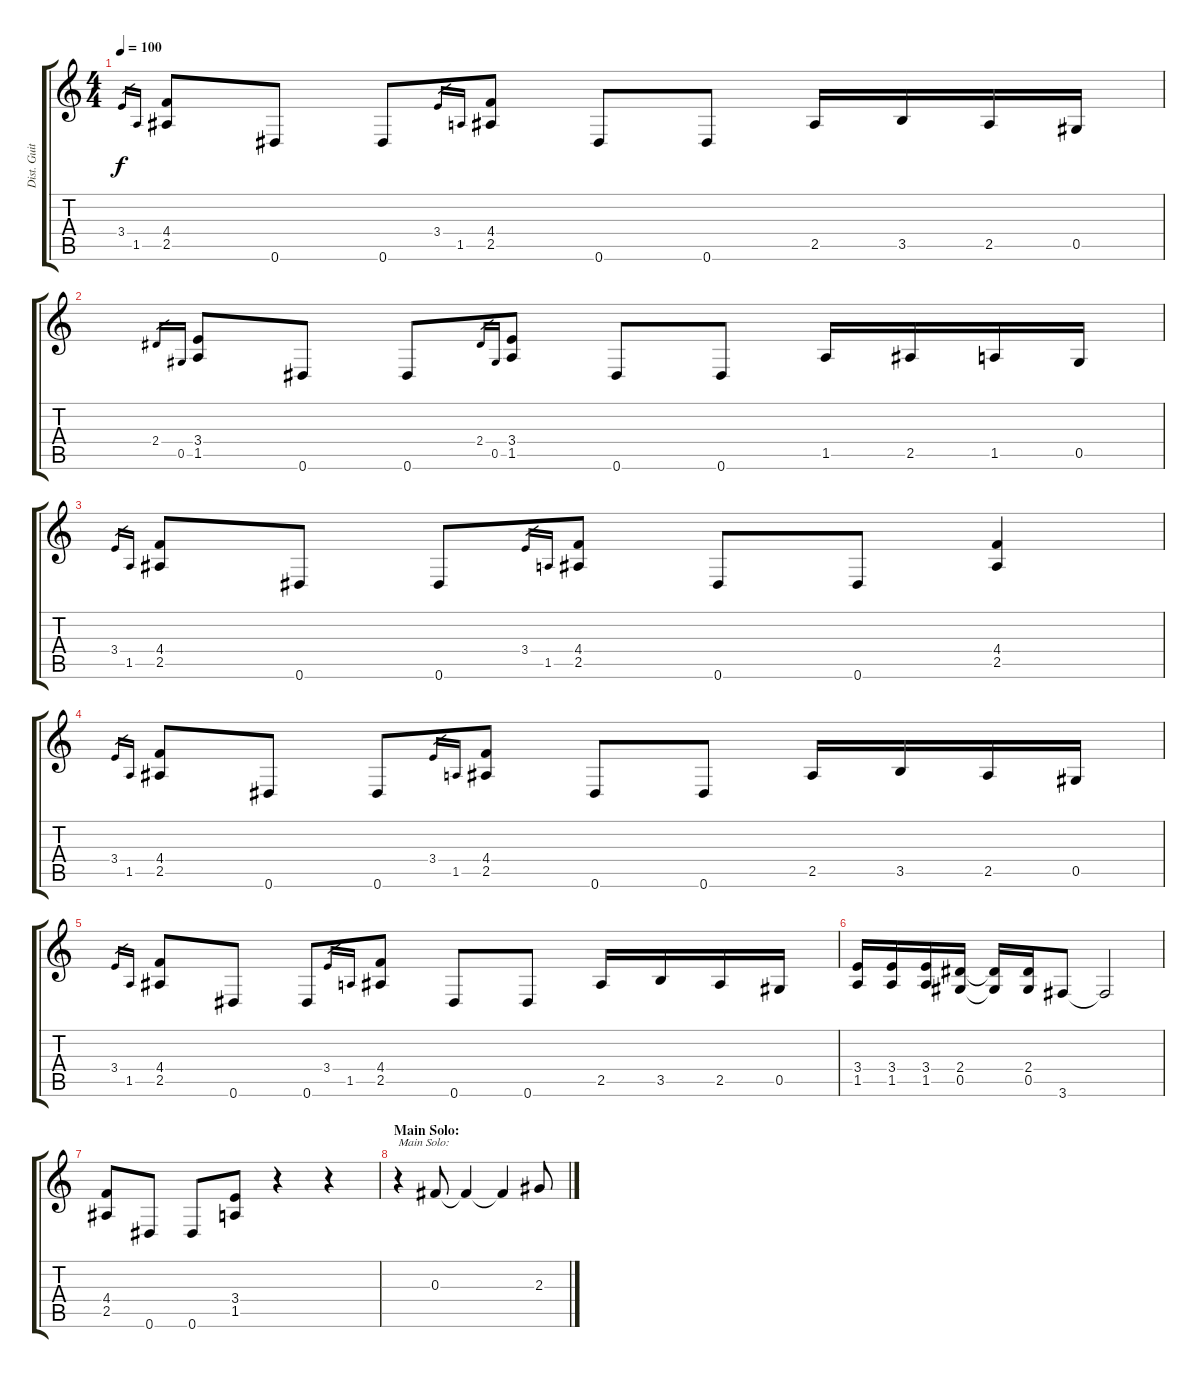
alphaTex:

\track ("Dist. Guitar 1" "Dist. Guit") {instrument distortionguitar}
\staff {score tabs}
\tuning (Eb4 Bb3 Gb3 Db3 Ab2 Eb2) {hide}
\ts (4 4)
\tempo 100
\clef g2
\ks c
3.4.16{gr dy f} 1.5.16{gr} (4.4 2.5).8 0.6.8 0.6.8 3.4.16{gr} 1.5.16{gr} (4.4 2.5).8 0.6.8 0.6.8 2.5.16 3.5.16 2.5.16 0.5.16 |
2.4.16{gr} 0.5.16{gr} (3.4 1.5).8 0.6.8 0.6.8 2.4.16{gr} 0.5.16{gr} (3.4 1.5).8 0.6.8 0.6.8 1.5.16 2.5.16 1.5.16 0.5.16 |
3.4.16{gr} 1.5.16{gr} (4.4 2.5).8 0.6.8 0.6.8 3.4.16{gr} 1.5.16{gr} (4.4 2.5).8 0.6.8 0.6.8 (4.4 2.5).4 |
3.4.16{gr} 1.5.16{gr} (4.4 2.5).8 0.6.8 0.6.8 3.4.16{gr} 1.5.16{gr} (4.4 2.5).8 0.6.8 0.6.8 2.5.16 3.5.16 2.5.16 0.5.16 |
3.4.16{gr} 1.5.16{gr} (4.4 2.5).8 0.6.8 0.6.8 3.4.16{gr} 1.5.16{gr} (4.4 2.5).8 0.6.8 0.6.8 2.5.16 3.5.16 2.5.16 0.5.16 |
(3.4 1.5).16 (3.4 1.5).16 (3.4 1.5).16 (2.4 0.5).16 (2.4{t} 0.5{t}).16 (2.4 0.5).16 3.6.8 3.6{t}.2 |
(4.4 2.5).8 0.6.8 0.6.8 (3.4 1.5).8 r.4 r.4 |
\section ("" "Main Solo:")
r.4{txt "Main Solo:" volume 14} 0.3.8 0.3{t}.4 0.3{t}.4 2.3.8
